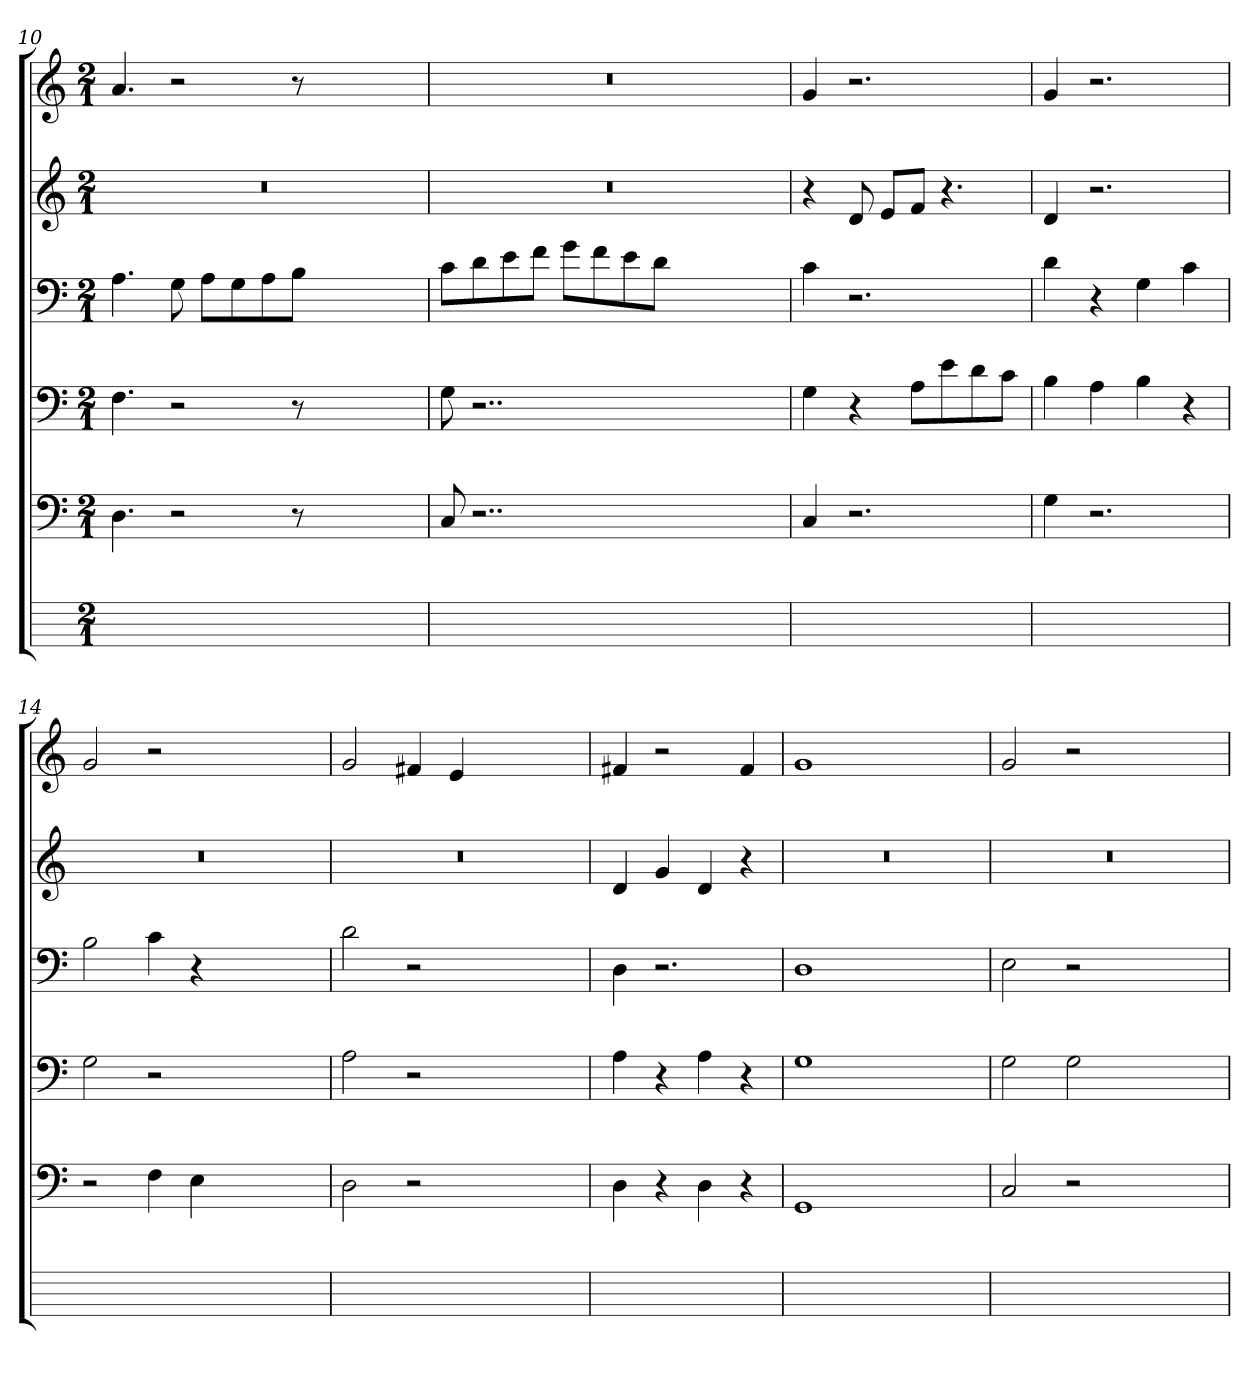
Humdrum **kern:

**kern	**kern	**kern	**kern	**kern	**kern
*part6	*part5	*part4	*part3	*part2	*part1
*staff6	*staff5	*staff4	*staff3	*staff2	*staff1
*	*clefF4	*clefF4	*clefF4	*clefG2	*clefG2
*	*k[]	*k[]	*k[]	*k[]	*k[]
*	*C:	*C:	*C:	*C:	*C:
*M2/1	*M2/1	*M2/1	*M2/1	*M2/1	*M2/1
=10	=10	=10	=10	=10	=10
0ryy	4.Di	4.F	4.Ai	0r	4.ai
.	2r	2r	8Gj	.	2r
.	.	.	8AiL	.	.
.	.	.	8Gj	.	.
.	.	.	8Aj	.	.
.	8r	8r	8BjJ	.	8r
.	1ryy	1ryy	1ryy	.	1ryy
=11	=11	=11	=11	=11	=11
0ryy	8C	8G	8cL	0r	0r
.	2..r	2..r	8dj	.	.
.	.	.	8ej	.	.
.	.	.	8fjJ	.	.
.	.	.	8gjL	.	.
.	.	.	8fj	.	.
.	.	.	8ej	.	.
.	.	.	8djJ	.	.
.	1ryy	1ryy	1ryy	.	.
=12	=12	=12	=12	=12	=12
1ryy	4C	4Gi	4c	4r	4g
.	2.r	4r	2.r	8dj	2.r
.	.	.	.	8ejL	.
.	.	8AL	.	8fZJ	.
.	.	8ej	.	4.r	.
.	.	8dj	.	.	.
.	.	8cjJ	.	.	.
=13	=13	=13	=13	=13	=13
1ryy	4G	4BV	4d	4d	4g
.	2.r	4Aj	4r	2.r	2.r
.	.	4BZ	4G	.	.
.	.	4r	4cj	.	.
=14	=14	=14	=14	=14	=14
0ryy	2r	2G	2BV	0r	2g
.	4F	2r	4cZ	.	2r
.	4E	.	4r	.	.
.	1ryy	1ryy	1ryy	.	1ryy
=15	=15	=15	=15	=15	=15
0ryy	2D	2A	2d	0r	2gi
.	2r	2r	2r	.	4f#X
.	.	.	.	.	4e
.	1ryy	1ryy	1ryy	.	1ryy
=16	=16	=16	=16	=16	=16
1ryy	4D	4Ai	4D	4di	4f#X
.	4r	4r	2.r	4gj	2r
.	4Di	4Ai	.	4di	.
.	4r	4r	.	4r	4f#j
=17	=17	=17	=17	=17	=17
0ryy	1GG	1G	1Di	0r	1g
.	1ryy	1ryy	1ryy	.	1ryy
=18	=18	=18	=18	=18	=18
0ryy	2C	2Gi	2E	0r	2gi
.	2r	2Gi	2r	.	2r
.	1ryy	1ryy	1ryy	.	1ryy
=	=	=	=	=	=
*-	*-	*-	*-	*-	*-
